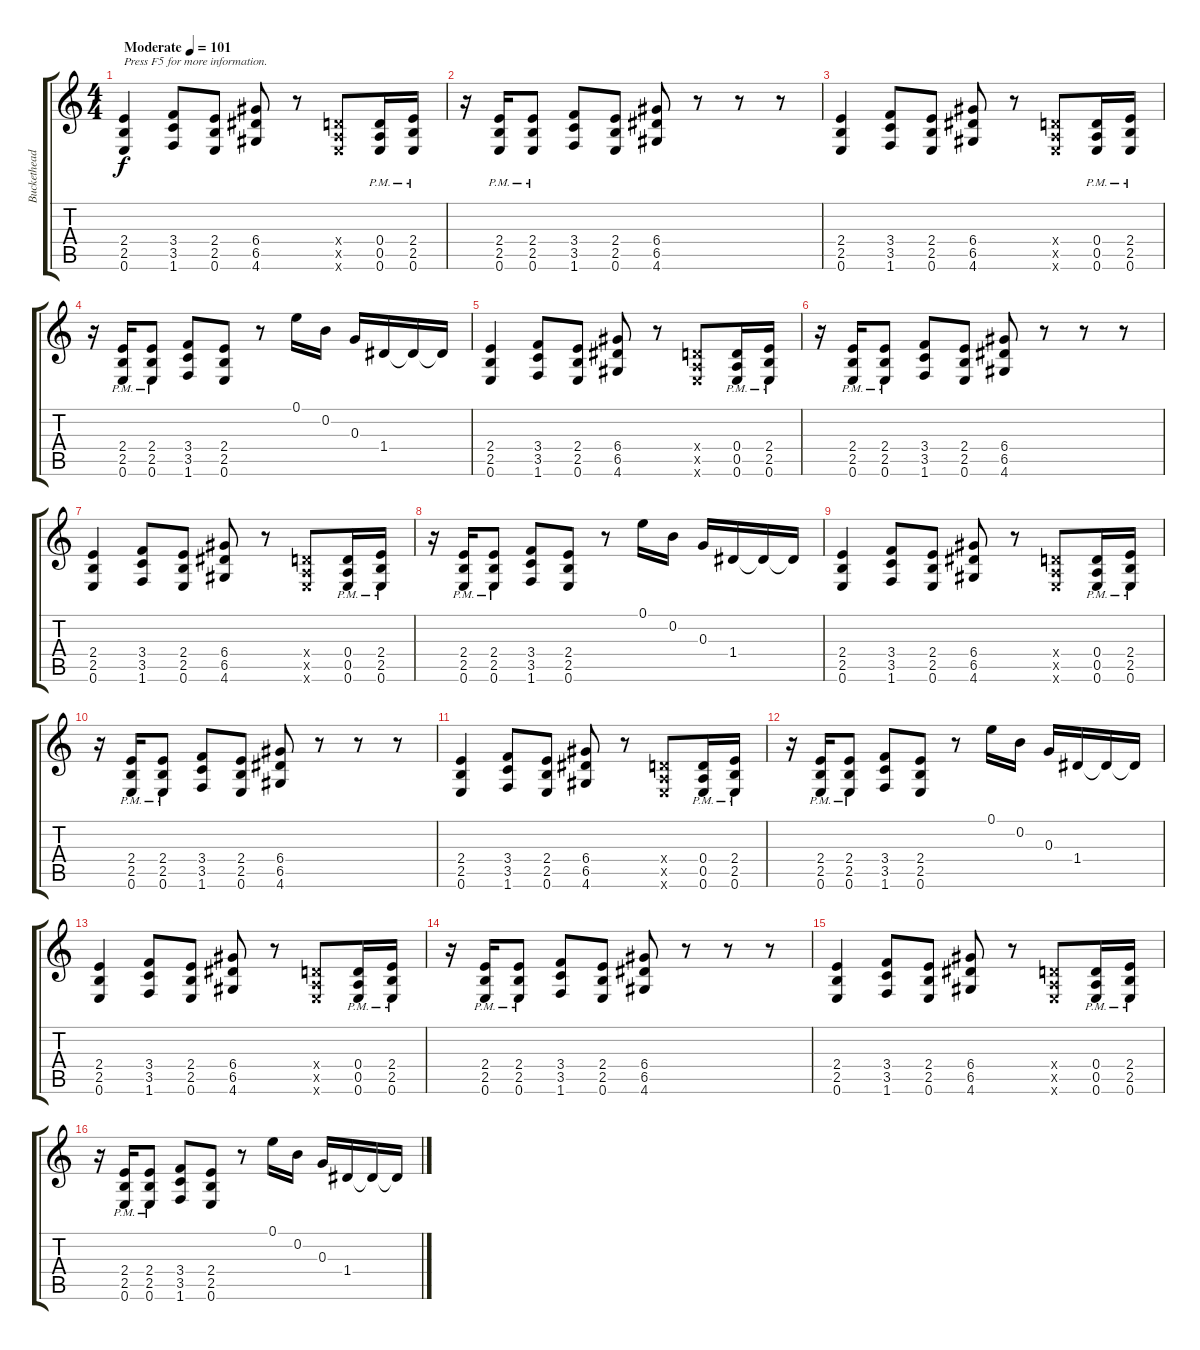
\track ("Buckethead" "Buckethead") {instrument overdrivenguitar}
\staff {score tabs}
\tuning (E4 B3 G3 D3 A2 E2) {hide}
\ts (4 4)
\tempo (101 "Moderate")
\clef g2
\ks c
(2.4 2.5 0.6).4{txt "Press F5 for more information." dy f instrument overdrivenguitar} (3.4 3.5 1.6).8 (2.4 2.5 0.6).8 (6.4 6.5 4.6).8 r.8 (0.4{x} 0.5{x} 0.6{x}).8 (0.4{pm} 0.5{pm} 0.6{pm}).16 (2.4{pm} 2.5{pm} 0.6{pm}).16 |
r.16 (2.4{pm} 2.5{pm} 0.6{pm}).16 (2.4{pm} 2.5{pm} 0.6{pm}).8 (3.4 3.5 1.6).8 (2.4 2.5 0.6).8 (6.4 6.5 4.6).8 r.8 r.8 r.8 |
(2.4 2.5 0.6).4 (3.4 3.5 1.6).8 (2.4 2.5 0.6).8 (6.4 6.5 4.6).8 r.8 (0.4{x} 0.5{x} 0.6{x}).8 (0.4{pm} 0.5{pm} 0.6{pm}).16 (2.4{pm} 2.5{pm} 0.6{pm}).16 |
r.16 (2.4{pm} 2.5{pm} 0.6{pm}).16 (2.4{pm} 2.5{pm} 0.6{pm}).8 (3.4 3.5 1.6).8 (2.4 2.5 0.6).8 r.8 0.1.16 0.2.16 0.3.16 1.4.16 1.4{t}.16 1.4{t}.16 |
(2.4 2.5 0.6).4 (3.4 3.5 1.6).8 (2.4 2.5 0.6).8 (6.4 6.5 4.6).8 r.8 (0.4{x} 0.5{x} 0.6{x}).8 (0.4{pm} 0.5{pm} 0.6{pm}).16 (2.4{pm} 2.5{pm} 0.6{pm}).16 |
r.16 (2.4{pm} 2.5{pm} 0.6{pm}).16 (2.4{pm} 2.5{pm} 0.6{pm}).8 (3.4 3.5 1.6).8 (2.4 2.5 0.6).8 (6.4 6.5 4.6).8 r.8 r.8 r.8 |
(2.4 2.5 0.6).4 (3.4 3.5 1.6).8 (2.4 2.5 0.6).8 (6.4 6.5 4.6).8 r.8 (0.4{x} 0.5{x} 0.6{x}).8 (0.4{pm} 0.5{pm} 0.6{pm}).16 (2.4{pm} 2.5{pm} 0.6{pm}).16 |
r.16 (2.4{pm} 2.5{pm} 0.6{pm}).16 (2.4{pm} 2.5{pm} 0.6{pm}).8 (3.4 3.5 1.6).8 (2.4 2.5 0.6).8 r.8 0.1.16 0.2.16 0.3.16 1.4.16 1.4{t}.16 1.4{t}.16 |
(2.4 2.5 0.6).4 (3.4 3.5 1.6).8 (2.4 2.5 0.6).8 (6.4 6.5 4.6).8 r.8 (0.4{x} 0.5{x} 0.6{x}).8 (0.4{pm} 0.5{pm} 0.6{pm}).16 (2.4{pm} 2.5{pm} 0.6{pm}).16 |
r.16 (2.4{pm} 2.5{pm} 0.6{pm}).16 (2.4{pm} 2.5{pm} 0.6{pm}).8 (3.4 3.5 1.6).8 (2.4 2.5 0.6).8 (6.4 6.5 4.6).8 r.8 r.8 r.8 |
(2.4 2.5 0.6).4 (3.4 3.5 1.6).8 (2.4 2.5 0.6).8 (6.4 6.5 4.6).8 r.8 (0.4{x} 0.5{x} 0.6{x}).8 (0.4{pm} 0.5{pm} 0.6{pm}).16 (2.4{pm} 2.5{pm} 0.6{pm}).16 |
r.16 (2.4{pm} 2.5{pm} 0.6{pm}).16 (2.4{pm} 2.5{pm} 0.6{pm}).8 (3.4 3.5 1.6).8 (2.4 2.5 0.6).8 r.8 0.1.16 0.2.16 0.3.16 1.4.16 1.4{t}.16 1.4{t}.16 |
(2.4 2.5 0.6).4 (3.4 3.5 1.6).8 (2.4 2.5 0.6).8 (6.4 6.5 4.6).8 r.8 (0.4{x} 0.5{x} 0.6{x}).8 (0.4{pm} 0.5{pm} 0.6{pm}).16 (2.4{pm} 2.5{pm} 0.6{pm}).16 |
r.16 (2.4{pm} 2.5{pm} 0.6{pm}).16 (2.4{pm} 2.5{pm} 0.6{pm}).8 (3.4 3.5 1.6).8 (2.4 2.5 0.6).8 (6.4 6.5 4.6).8 r.8 r.8 r.8 |
(2.4 2.5 0.6).4 (3.4 3.5 1.6).8 (2.4 2.5 0.6).8 (6.4 6.5 4.6).8 r.8 (0.4{x} 0.5{x} 0.6{x}).8 (0.4{pm} 0.5{pm} 0.6{pm}).16 (2.4{pm} 2.5{pm} 0.6{pm}).16 |
r.16 (2.4{pm} 2.5{pm} 0.6{pm}).16 (2.4{pm} 2.5{pm} 0.6{pm}).8 (3.4 3.5 1.6).8 (2.4 2.5 0.6).8 r.8 0.1.16 0.2.16 0.3.16 1.4.16 1.4{t}.16 1.4{t}.16
